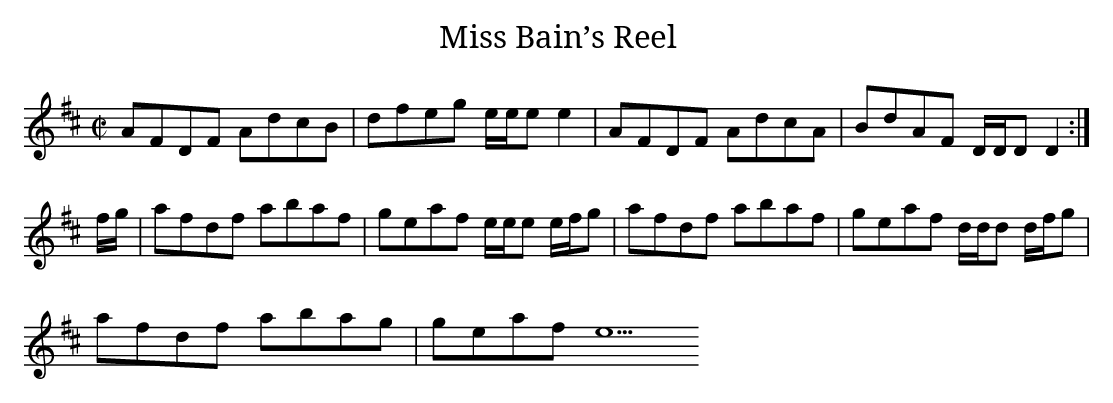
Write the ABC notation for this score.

X:1
T:Miss Bain’s Reel
M:C|
L:1/8
K:D
AFDF AdcB|dfeg e/e/e e2|AFDF AdcA|BdAF D/D/D D2:|
f/g/|afdf abaf|geaf e/e/e e/f/g|afdf abaf|geaf d/d/d d/f/g|
afdf abag|geaf e5 />
